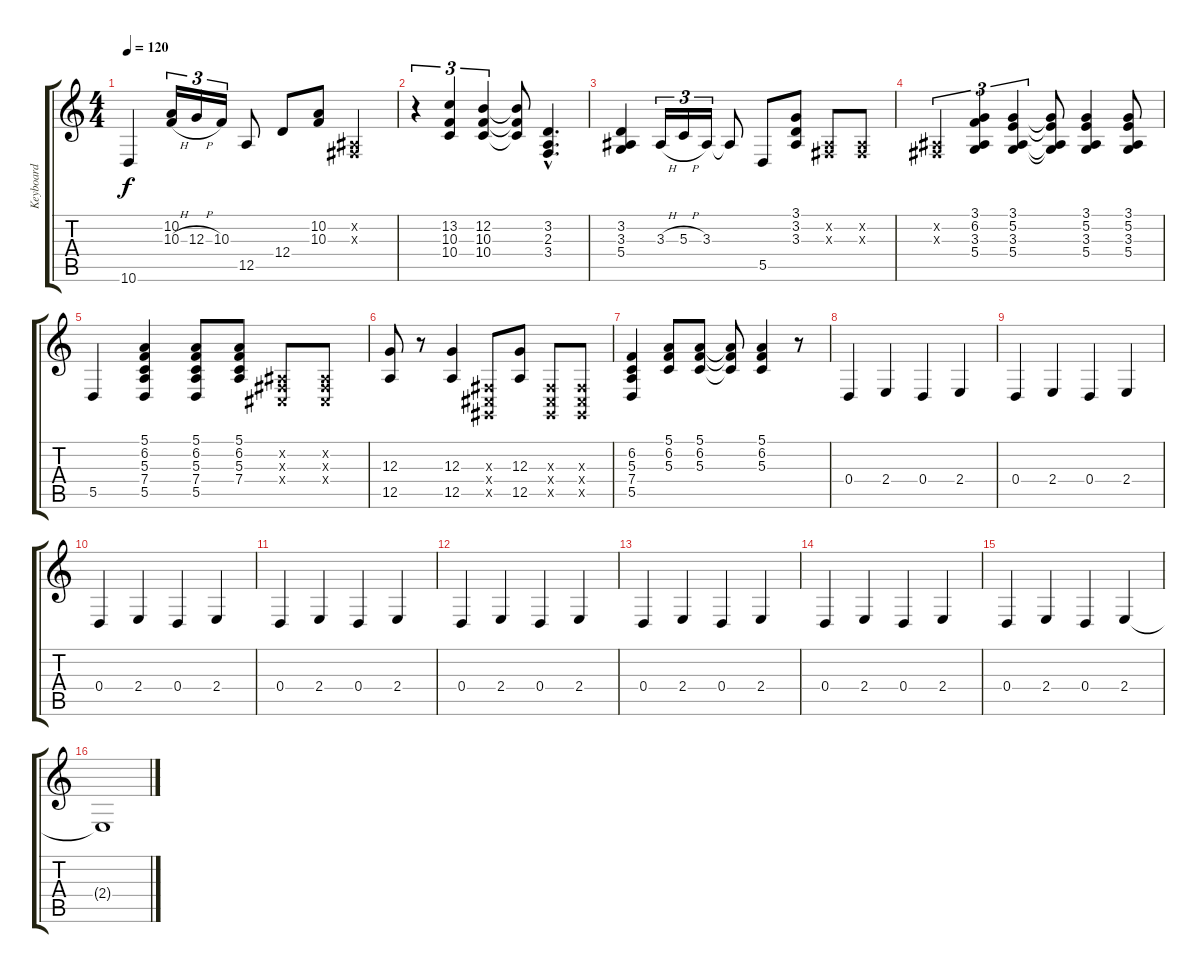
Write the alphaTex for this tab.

\track ("Keyboard" "Keyboard") {instrument electricpiano1}
\staff {score tabs}
\tuning (E4 B3 G3 D3 A2 E2) {hide}
\ts (4 4)
\tempo 120
\clef g2
\ks c
10.6.4{dy f} (10.2 10.3{h}).16{tu (3 2)} 12.3{h}.16{tu (3 2)} 10.3.16{tu (3 2)} 12.5.8 12.4.8 (10.2 10.3).8 (-1.2{x} -1.3{x}).4 |
r.4{tu (3 2)} (13.2 10.3 10.4).4{tu (3 2)} (12.2 10.3 10.4).4{tu (3 2)} (12.2{t} 10.3{t} 10.4{t}).8 (3.2{hac} 2.3{hac} 3.4{hac}).4{d} |
(3.2 3.3 5.4).4 3.3{h}.16{tu (3 2)} 5.3{h}.16{tu (3 2)} 3.3.16{tu (3 2)} 3.3{t}.8 5.5.8 (3.1 3.2 3.3).8 (-1.2{x} -1.3{x}).8 (-1.2{x} -1.3{x}).8 |
(-1.2{x} -1.3{x}).4{tu (3 2)} (3.1 6.2 3.3 5.4).4{tu (3 2)} (3.1 5.2 3.3 5.4).4{tu (3 2)} (3.1{t} 5.2{t} 3.3{t} 5.4{t}).8 (3.1 5.2 3.3 5.4).4 (3.1 5.2 3.3 5.4).8 |
5.5.4 (5.1 6.2 5.3 7.4 5.5).4 (5.1 6.2 5.3 7.4 5.5).8 (5.1 6.2 5.3 7.4).8 (-1.2{x} -1.3{x} -1.4{x}).8 (-1.2{x} -1.3{x} -1.4{x}).8 |
(12.3 12.5).8 r.8 (12.3 12.5).4 (-1.3{x} -1.4{x} -1.5{x}).8 (12.3 12.5).8 (-1.3{x} -1.4{x} -1.5{x}).8 (-1.3{x} -1.4{x} -1.5{x}).8 |
(6.2 5.3 7.4 5.5).4 (5.1 6.2 5.3).8 (5.1 6.2 5.3).8 (5.1{t} 6.2{t} 5.3{t}).8 (5.1 6.2 5.3).4 r.8 |
0.4.4 2.4.4 0.4.4 2.4.4 |
0.4.4 2.4.4 0.4.4 2.4.4 |
0.4.4 2.4.4 0.4.4 2.4.4 |
0.4.4 2.4.4 0.4.4 2.4.4 |
0.4.4 2.4.4 0.4.4 2.4.4 |
0.4.4 2.4.4 0.4.4 2.4.4 |
0.4.4 2.4.4 0.4.4 2.4.4 |
0.4.4 2.4.4 0.4.4 2.4.4 |
2.4{t}.1
